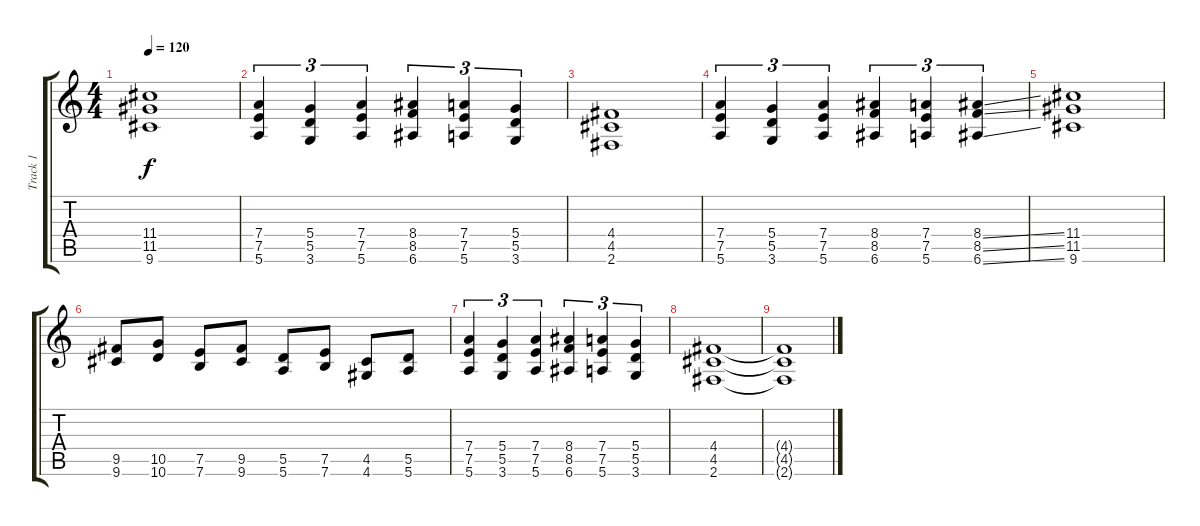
\track ("Track 1" "Track 1") {instrument distortionguitar}
\staff {score tabs}
\tuning (E4 B3 G3 D3 A2 E2) {hide}
\ts (4 4)
\tempo 120
\clef g2
\ks c
(11.4 11.5 9.6).1{dy f} |
(7.4 7.5 5.6).4{tu (3 2)} (5.4 5.5 3.6).4{tu (3 2)} (7.4 7.5 5.6).4{tu (3 2)} (8.4 8.5 6.6).4{tu (3 2)} (7.4 7.5 5.6).4{tu (3 2)} (5.4 5.5 3.6).4{tu (3 2)} |
(4.4 4.5 2.6).1 |
(7.4 7.5 5.6).4{tu (3 2)} (5.4 5.5 3.6).4{tu (3 2)} (7.4 7.5 5.6).4{tu (3 2)} (8.4 8.5 6.6).4{tu (3 2)} (7.4 7.5 5.6).4{tu (3 2)} (8.4{ss} 8.5{ss} 6.6{ss}).4{tu (3 2)} |
(11.4 11.5 9.6).1 |
(9.5 9.6).8 (10.5 10.6).8 (7.5 7.6).8 (9.5 9.6).8 (5.5 5.6).8 (7.5 7.6).8 (4.5 4.6).8 (5.5 5.6).8 |
(7.4 7.5 5.6).4{tu (3 2)} (5.4 5.5 3.6).4{tu (3 2)} (7.4 7.5 5.6).4{tu (3 2)} (8.4 8.5 6.6).4{tu (3 2)} (7.4 7.5 5.6).4{tu (3 2)} (5.4 5.5 3.6).4{tu (3 2)} |
(4.4 4.5 2.6).1 |
(4.4{t} 4.5{t} 2.6{t}).1
